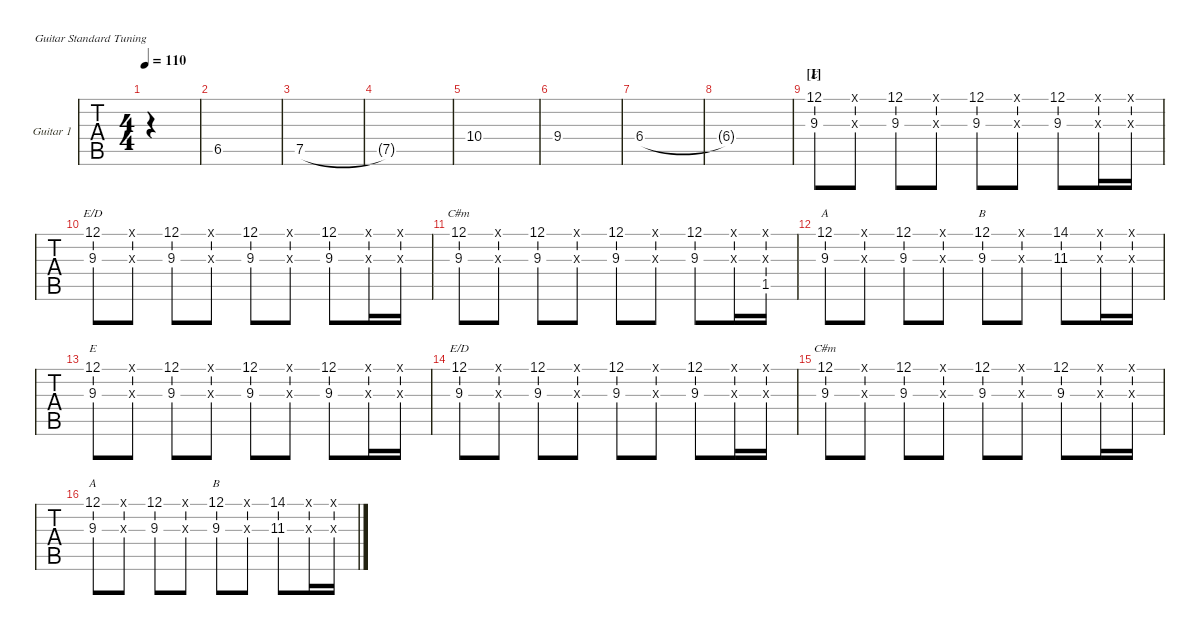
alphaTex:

\defaultSystemsLayout 4
\hideDynamics
\bracketExtendMode nobrackets
\firstSystemTrackNameOrientation horizontal
\track ("Guitar 2" "Guitar 1") {defaultSystemsLayout 4 instrument distortionguitar}
\staff {tabs}
\tuning (E4 B3 G3 D3 A2 E2)
\chord ("E" 12 x 9 x x x) {firstfret 9 showdiagram false showfingering false}
\chord ("E/D" 12 x 9 x x x) {firstfret 9 showdiagram false showfingering false}
\chord ("C#m" 12 x 9 x x x) {firstfret 9 showdiagram false showfingering false}
\chord ("A" 12 x 9 x x x) {firstfret 9 showdiagram false showfingering false}
\chord ("B" 12 x 9 x x x) {firstfret 9 showdiagram false showfingering false}
\ts (4 4)
\tempo 110
\clef g2
\ks c
|
6.5{acc #}.1 |
7.5.1 |
7.5{t}.1 |
10.4.1 |
9.4.1 |
6.4{acc #}.1 |
6.4{t acc #}.1 |
\section ("I" "")
(12.1 9.3).8{ch "E"} (0.1{x} 0.3{x}).8 (12.1 9.3).8 (0.1{x} 0.3{x}).8 (12.1 9.3).8 (0.1{x} 0.3{x}).8 (12.1 9.3).8 (0.1{x} 0.3{x}).16 (0.1{x} 0.3{x}).16 |
(12.1 9.3).8{ch "E/D"} (0.1{x} 0.3{x}).8 (12.1 9.3).8 (0.1{x} 0.3{x}).8 (12.1 9.3).8 (0.1{x} 0.3{x}).8 (12.1 9.3).8 (0.1{x} 0.3{x}).16 (0.1{x} 0.3{x}).16 |
(12.1 9.3).8{ch "C#m"} (0.1{x} 0.3{x}).8 (12.1 9.3).8 (0.1{x} 0.3{x}).8 (12.1 9.3).8 (0.1{x} 0.3{x}).8 (12.1 9.3).8 (0.1{x} 0.3{x}).16 (0.1{x} 0.3{x} 1.5{acc #}).16 |
(12.1 9.3).8{ch "A"} (0.1{x} 0.3{x}).8 (12.1 9.3).8 (0.1{x} 0.3{x}).8 (12.1 9.3).8{ch "B"} (0.1{x} 0.3{x}).8 (14.1{acc #} 11.3{acc #}).8 (0.1{x} 0.3{x}).16 (0.1{x} 0.3{x}).16 |
(12.1 9.3).8{ch "E"} (0.1{x} 0.3{x}).8 (12.1 9.3).8 (0.1{x} 0.3{x}).8 (12.1 9.3).8 (0.1{x} 0.3{x}).8 (12.1 9.3).8 (0.1{x} 0.3{x}).16 (0.1{x} 0.3{x}).16 |
(12.1 9.3).8{ch "E/D"} (0.1{x} 0.3{x}).8 (12.1 9.3).8 (0.1{x} 0.3{x}).8 (12.1 9.3).8 (0.1{x} 0.3{x}).8 (12.1 9.3).8 (0.1{x} 0.3{x}).16 (0.1{x} 0.3{x}).16 |
(12.1 9.3).8{ch "C#m"} (0.1{x} 0.3{x}).8 (12.1 9.3).8 (0.1{x} 0.3{x}).8 (12.1 9.3).8 (0.1{x} 0.3{x}).8 (12.1 9.3).8 (0.1{x} 0.3{x}).16 (0.1{x} 0.3{x}).16 |
(12.1 9.3).8{ch "A"} (0.1{x} 0.3{x}).8 (12.1 9.3).8 (0.1{x} 0.3{x}).8 (12.1 9.3).8{ch "B"} (0.1{x} 0.3{x}).8 (14.1{acc #} 11.3{acc #}).8 (0.1{x} 0.3{x}).16 (0.1{x} 0.3{x}).16
